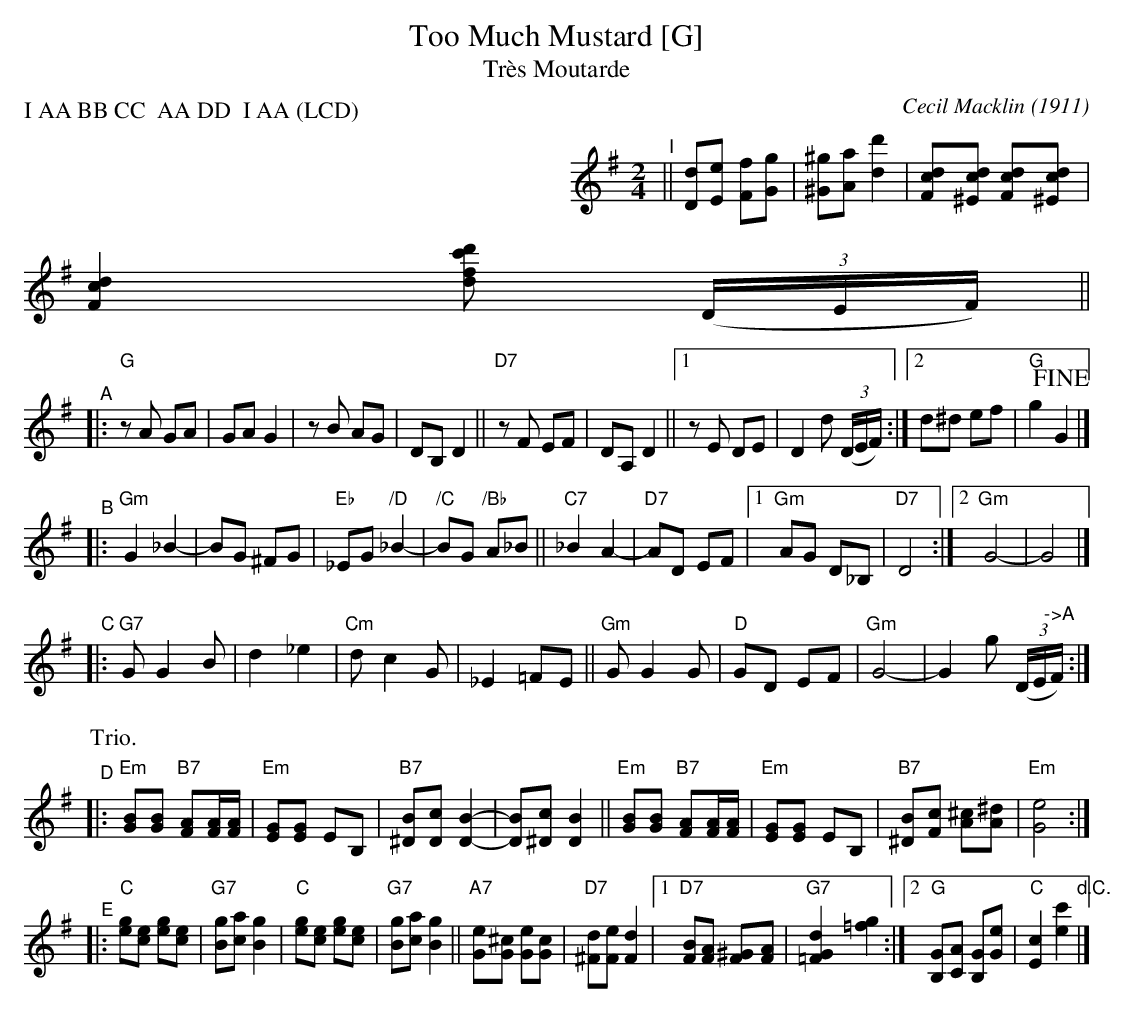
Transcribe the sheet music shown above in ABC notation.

X:1
T: Too Much Mustard [G]
T: Tr\`es Moutarde
C: Cecil Macklin (1911)
M: 2/4
L: 1/8
P: I AA BB C AA DD EE FF I AA (original)
P: I AA BB CC  AA DD  I AA (LCD)
K: G
"^I"||\
[dD][eE] [fF][gG] | [^g^G][aA] [d'2d2] |\
[dcF][dc^E] [dcF][dc^E] | [d2c2F2] [d'c'fd] (3(D/E/F/) ||
"^A"|:\
"G"zA GA | GA G2 | zB AG | DB, D2 || "D7"zF EF | DA, D2 ||\
[1 zE DE | D2 d (3(D/E/F/) :|[2 d^d ef | "G"g2 !fine!G2 |]
"^B"|:\
"Gm"G2 _B2- | BG ^FG | "Eb"_EG "/D"_B2- | "/C"BG "/Bb"A_B ||\
"C7"_B2 A2- | "D7"AD EF |[1 "Gm"AG D_B, | "D7"D4 :|[2 "Gm"G4- | G4 |]
"^C"|:\
"G7"G G2 B | d2 _e2 | "Cm"d c2 G | _E2 =FE ||\
"Gm"G G2 G | "D"GD EF | "Gm"G4- | G2 g (3(D/E/"->A"F/) :|
P: Trio.
"^D"|:\
"Em"[BG][BG] "B7"[AF][A/F/][A/F/] | "Em"[GE][GE] EB, |\
"B7"[B^D][cD] [B2-D2-] | [BD][c^D] [B2D2] ||\
"Em"[BG][BG] "B7"[AF][A/F/][A/F/] | "Em"[GE][GE] EB, |\
"B7"[B^D][cF] [^cA][^dA] | "Em"[e4G4] :|
"^E"|:\
"C"[ge][ec] [ge][ec] | "G7"[gB][ac] [g2B2] |\
"C"[ge][ec] [ge][ec] | "G7"[gB][ac] [g2B2] ||\
"A7"[eG][^cG] [eG][cG] | "D7"[d^F][eF] [d2F2] |\
[1 "D7"[BF][AF] [^GF][AF] | "G7"[d2G2=F2] [g2=f2] :|\
[2 "G"[GB,][AC]  [GB,][eG] | "C"[c2E2] [c'2e2] "d.C."|]
